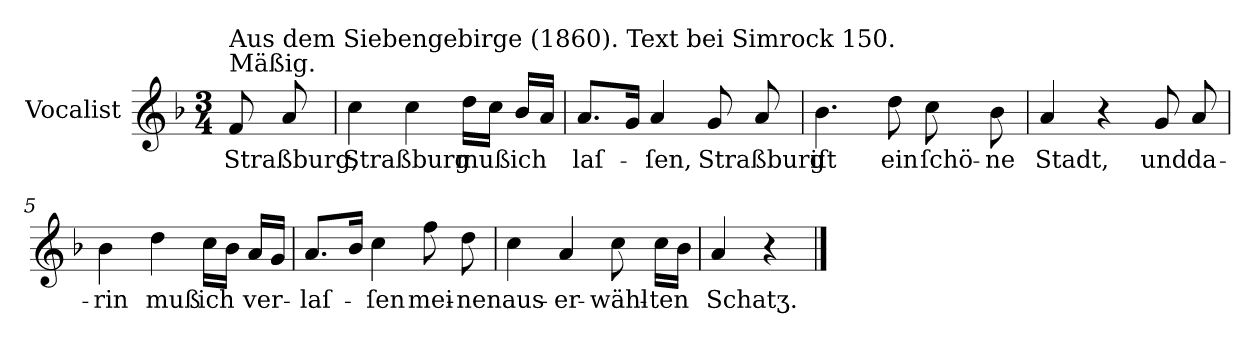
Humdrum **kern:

**kern	**text
*part1	*part1
*staff1	*staff1
*I"Vocalist	*
*k[b-]	*
*F:	*
*M3/4	*
=	=
!LO:TX:a:t=Mäßig.	!
!LO:TX:a:t=Aus dem Siebengebirge (1860). Text bei Simrock 150.	!
8f	Straßburg,
8a	.
=1	=1
4cc	Straßburg
4cc	.
16ddLL	muß
16ccJJ	.
16b-LL	ich
16aJJ	.
=2	=2
8.aL	laſ-
16gJk	.
4a	-ſen,
8g	Straßburg
8a	.
=3	=3
4.b-	iſt
8dd	ein
8cc	ſchö-
8b-	-ne
=4	=4
4a	Stadt,
4r	.
8g	und
8a	da-
=5	=5
4b-	-rin
4dd	muß
16ccLL	ich
16b-JJ	.
16aLL	ver-
16gJJ	.
=6	=6
8.aL	-laſ-
16b-Jk	.
4cc	-ſen
8ff	mei-
8dd	-nen
=7	=7
4cc	aus-
4a	-er-
8cc	-wähl-
16ccLL	-ten
16b-JJ	.
=8	=8
4a	Schatʒ.
4r	.
==	==
*-	*-
